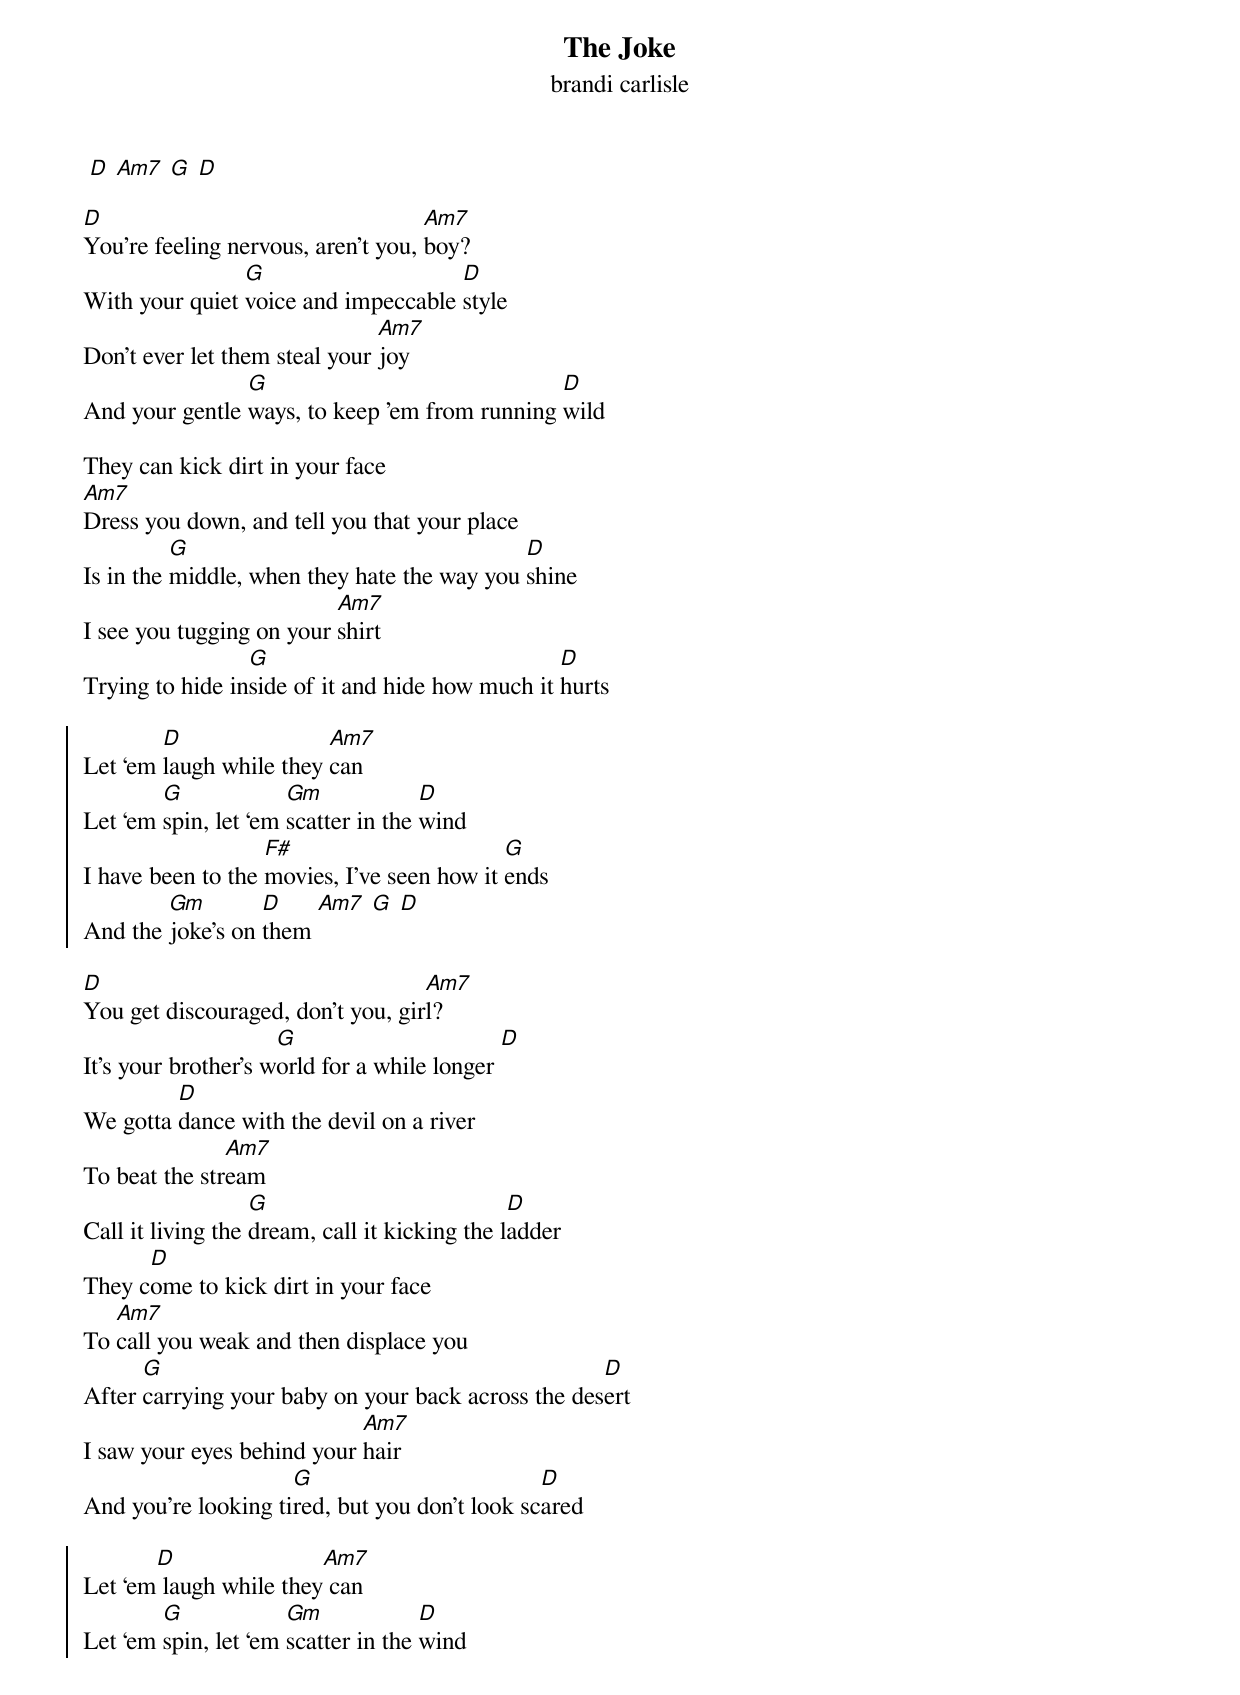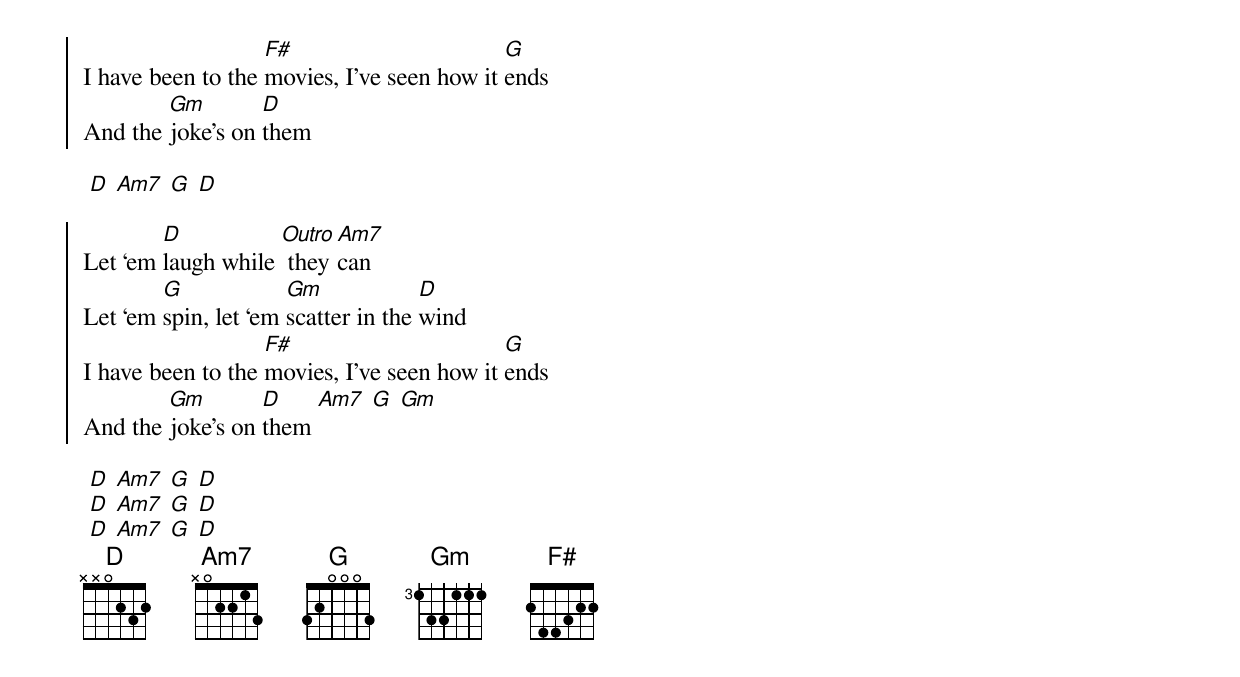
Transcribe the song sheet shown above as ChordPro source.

{title: The Joke}
{subtitle: brandi carlisle}
 [D] [Am7] [G] [D]

[D]You're feeling nervous, aren't you, [Am7]boy?
With your quiet [G]voice and impeccable [D]style
Don't ever let them steal your [Am7]joy
And your gentle [G]ways, to keep 'em from running [D]wild

They can kick dirt in your face
[Am7]Dress you down, and tell you that your place
Is in the [G]middle, when they hate the way you [D]shine
I see you tugging on your [Am7]shirt
Trying to hide in[G]side of it and hide how much it [D]hurts

{soc}
Let ‘em [D]laugh while they [Am7]can
Let ‘em [G]spin, let ‘em [Gm]scatter in the [D]wind
I have been to the [F#]movies, I’ve seen how it [G]ends
And the [Gm]joke’s on [D]them [Am7] [G] [D]
{soc}
{eoc}

[D]You get discouraged, don’t you, gir[Am7]l?
It’s your brother’s w[G]orld for a while longer [D]
We gotta [D]dance with the devil on a river
To beat the str[Am7]eam
Call it living the [G]dream, call it kicking the l[D]adder
They c[D]ome to kick dirt in your face
To [Am7]call you weak and then displace you
After [G]carrying your baby on your back across the des[D]ert
I saw your eyes behind your [Am7]hair
And you’re looking ti[G]red, but you don’t look sc[D]ared

{soc}
Let ‘em[D] laugh while they[Am7] can
Let ‘em [G]spin, let ‘em [Gm]scatter in the [D]wind
I have been to the [F#]movies, I’ve seen how it [G]ends
And the [Gm]joke’s on [D]them
{eoc}

 [D] [Am7] [G] [D]

 {soc}
Let ‘em [D]laugh while [Outro] they [Am7]can
Let ‘em [G]spin, let ‘em [Gm]scatter in the [D]wind
I have been to the [F#]movies, I’ve seen how it [G]ends
And the [Gm]joke’s on [D]them [Am7] [G] [Gm]
{eoc}

 [D] [Am7] [G] [D]
 [D] [Am7] [G] [D]
 [D] [Am7] [G] [D]
